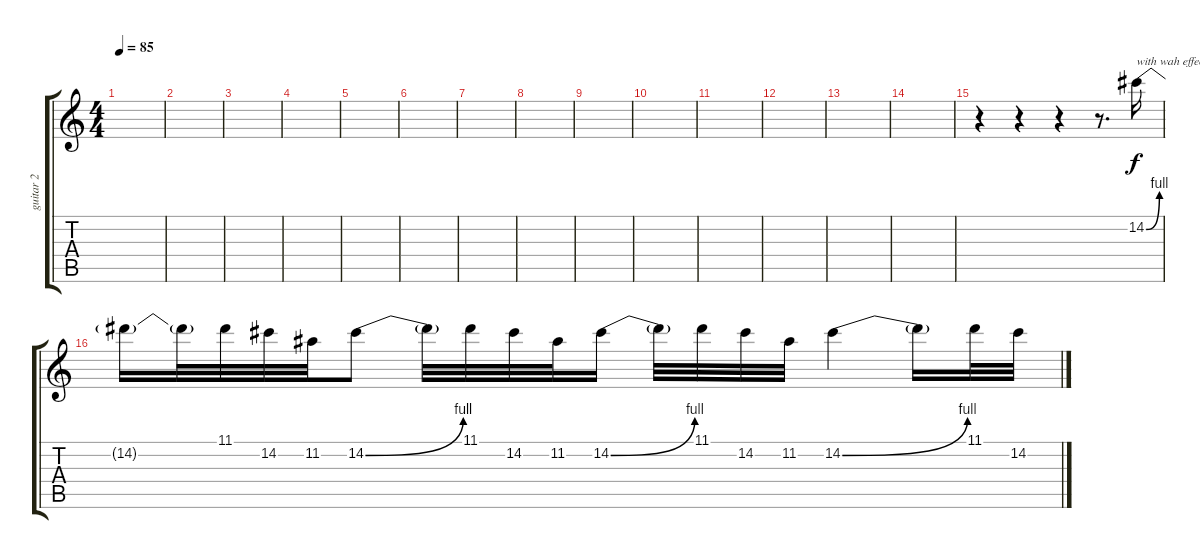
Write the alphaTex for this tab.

\track ("guitar 2" "guitar 2") {instrument overdrivenguitar}
\staff {score tabs}
\tuning (E4 B3 G3 D3 A2 E2) {hide}
\ts (4 4)
\tempo 85
\clef g2
\ks c
|
|
|
|
|
|
|
|
|
|
|
|
|
|
r.4 r.4 r.4 r.8{d} 14.2{be (bend 0 0 60 4)}.16{txt "with wah effect"} |
14.2{t}.16 14.2{t}.32 11.1.32 14.2.32 11.2.32 14.2{be (bend 0 0 60 4)}.8 14.2{t}.32 11.1.32 14.2.32 11.2.32 14.2{be (bend 0 0 60 4)}.16 14.2{t}.32 11.1.32 14.2.32 11.2.32 14.2{be (bend 0 0 60 4)}.4 14.2{t}.16 11.1.32 14.2.32
